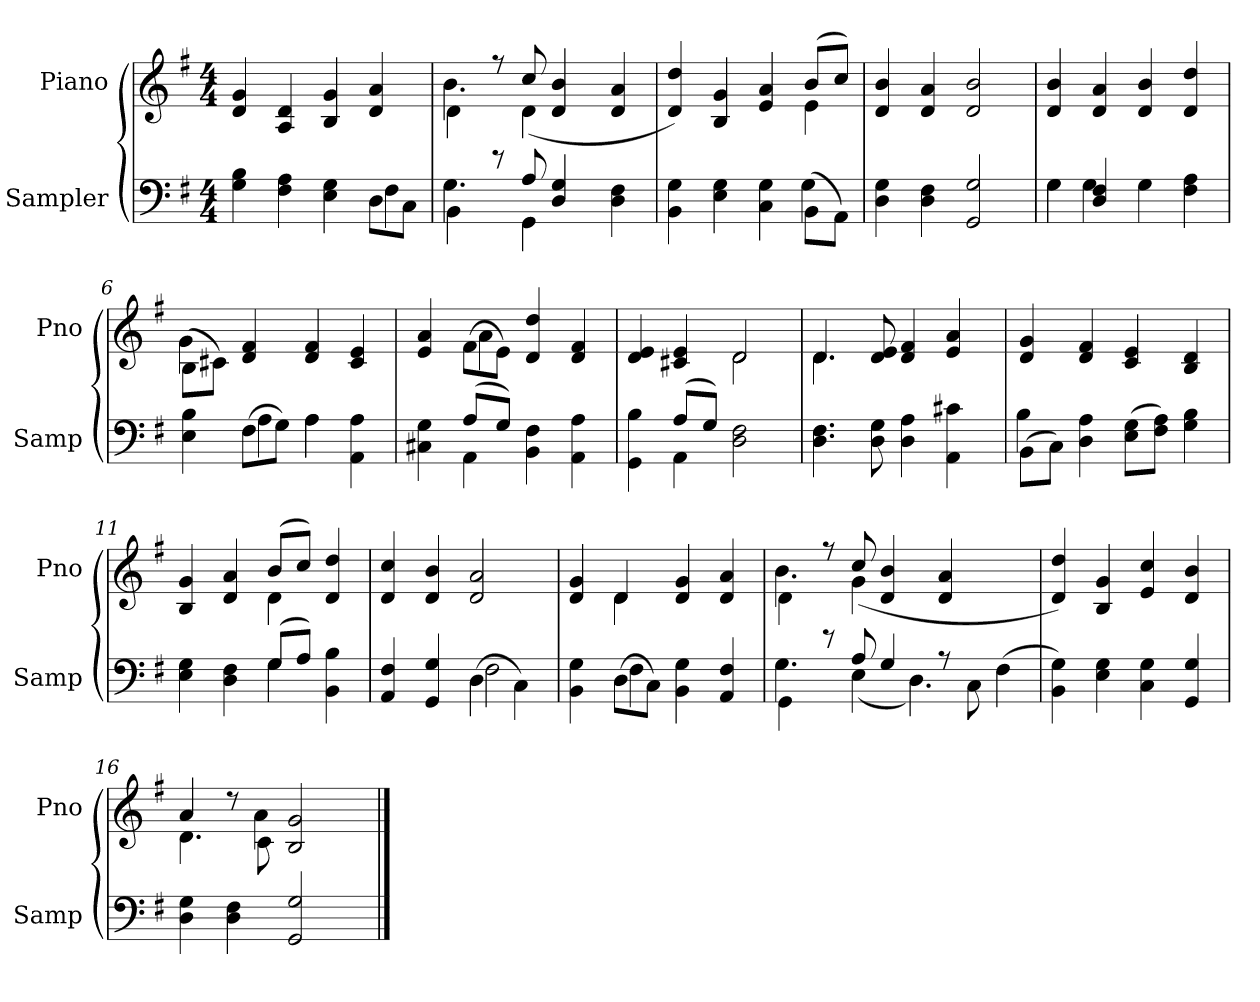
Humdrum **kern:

**kern	**kern
*part2	*part1
*staff2	*staff1
*I"Sampler	*I"Piano
*I'Samp	*I'Pno
*clefF4	*clefG2
*k[f#]	*k[f#]
*G:	*G:
*M4/4	*M4/4
=1	=1
*^	*
4G 4B	2.ryy	4d 4g
4F# 4A	.	4A 4d
4E 4G	.	4B 4g
8D\L	4F#	4d 4a
8C\J)	.	.
=2	=2	=2
*	*	*^
4BB\	4.G	4d\	4.b
8r	.	8r	.
8A/	4GG	8cc/	(4d
4D 4G	.	4d 4b	.
.	4.ryy	.	4.ryy
4D 4F#	.	4d 4a	.
=3	=3	=3	=3
4BB 4G	2.ryy	4d 4dd)	2.ryy
4E 4G	.	4B 4g	.
4C 4G	.	4e 4a	.
(8BB\L	4G	(8b/L	4e
8AA\J)	.	8cc/J)	.
*v	*v	*	*
*	*v	*v
=4	=4
4D 4G	4d 4b
4D 4F#	4d 4a
2GG 2G	2d 2b
=5	=5
*^	*
4G\	4G	4d 4b
4D 4F#	4G	4d 4a
4G\	2ryy	4d 4b
4F# 4A	.	4d 4dd
=6	=6	=6
*	*	*^
4E 4B	4ryy	(8B\L	4g
.	.	8c#X\J)	.
(8F#\L	4A	4d 4f#	2.ryy
8G\J)	.	.	.
4A\	4A	4d 4f#	.
4AA 4A	4ryy	4c# 4e	.
=7	=7	=7	=7
4C#X 4G	4ryy	4e 4a	4ryy
(8A/L	4AA	(8f#\L	4a
8G/J)	.	8e\J)	.
4BB 4F#	2ryy	4d 4dd	2ryy
4AA 4A	.	4d 4f#	.
=8	=8	=8	=8
4GG 4B	4ryy	4d 4e	2ryy
(8A/L	4AA	4c#X 4e	.
8G/J)	.	.	.
2D 2F#	2ryy	2d/	2d
*v	*v	*	*
=9	=9	=9
4.D 4.F#	4.d/	4.d
8D 8G	8d 8e	2ryy
4D 4A	4d 4f#	.
4AA 4c#X	4e 4a	.
.	.	8ryy
*	*v	*v
=10	=10
*^	*
(8BB\L	4B	4d 4g
8C\J)	.	.
4D 4A	2.ryy	4d 4f#
(8E\ 8G\L	.	4c 4e
8F#\ 8A\J)	.	.
4G 4B	.	4B 4d
=11	=11	=11
*	*	*^
4E 4G	2ryy	4B 4g	2ryy
4D 4F#	.	4d 4a	.
(8G/L	4G	(8b/L	4d
8A/J)	.	8cc/J)	.
4BB 4B	4ryy	4d 4dd	4ryy
*	*	*v	*v
=12	=12	=12
4AA 4F#	2ryy	4d 4cc
4GG 4G	.	4d 4b
(4D\	2F#	2d 2a
4C\)	.	.
=13	=13	=13
*	*	*^
4BB 4G	4ryy	4d 4g	4ryy
(8D\L	4F#	4d/	4d
8C\J)	.	.	.
4BB 4G	2ryy	4d 4g	2ryy
4AA 4F#	.	4d 4a	.
=14	=14	=14	=14
4GG\	4.G	4d\	4.b
8r	.	8r	.
8A/	(4E	8cc/	(4g
4G/	.	4d 4b	.
.	4.D)	.	4ryy
8r	.	4d 4a	.
8C\	.	.	4.ryy
4ryy	(4F#	4ryy	.
*v	*v	*	*
*	*v	*v
=15	=15
4BB 4G)	4d 4dd)
4E 4G	4B 4g
4C 4G	4e 4cc
4GG 4G	4d 4b
=16	=16
*	*^
4D 4G	4a/	4.d
4D 4F#	8r	.
.	8c\	(4a
2GG 2G	2B 2g	.
.	.	4.ryy
*	*v	*v
==	==
*-	*-
